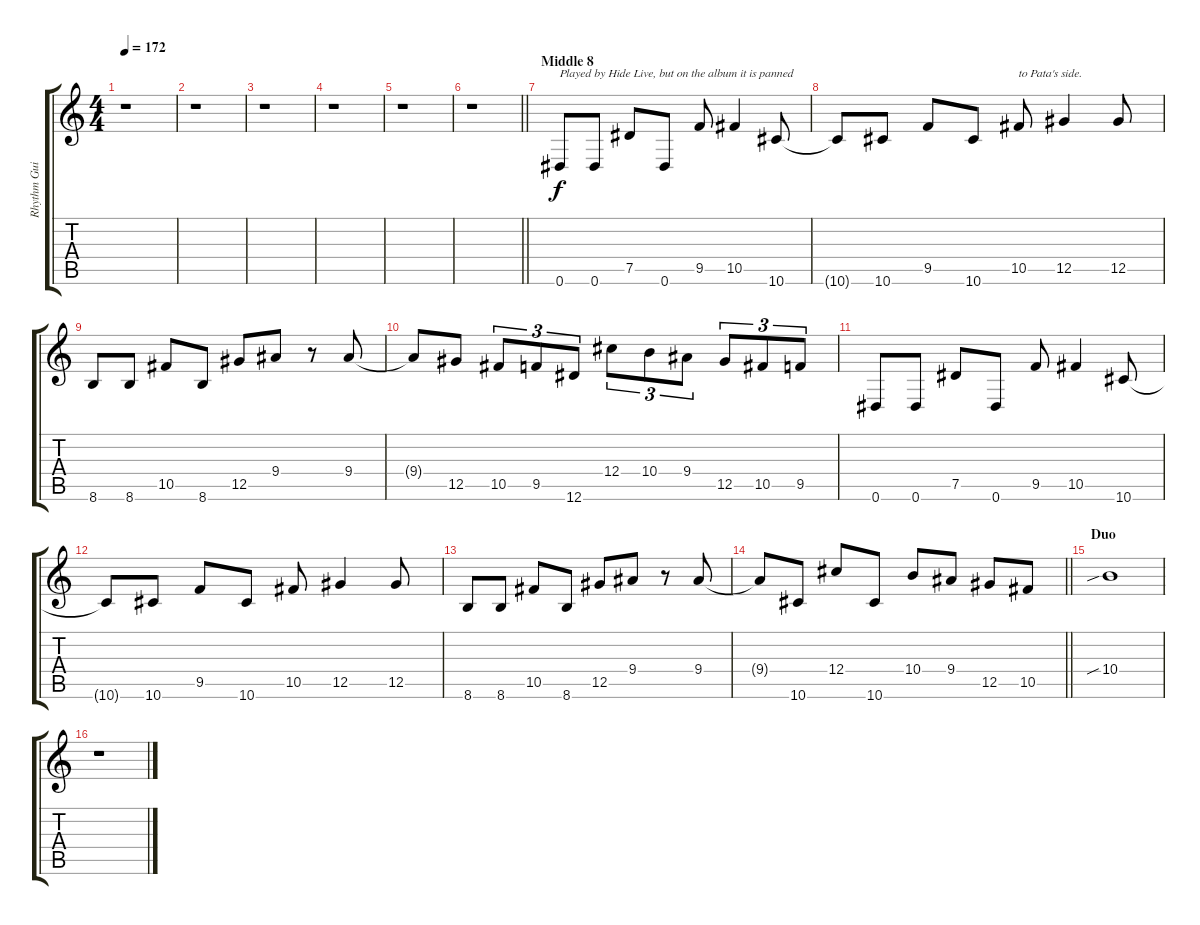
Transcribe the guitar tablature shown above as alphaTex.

\track ("Rhythm Guitar 2: Pata " "Rhythm Gui") {instrument distortionguitar}
\staff {score tabs}
\tuning (Eb4 Bb3 Gb3 Db3 Ab2 Eb2) {hide}
\ts (4 4)
\tempo 172
\clef g2
\ks c
r.1{dy f} |
r.1 |
r.1 |
r.1 |
r.1 |
\barLineRight lightlight
r.1 |
\section ("" "Middle 8")
0.6.8{txt "Played by Hide Live, but on the album it is panned" volume 13} 0.6.8 7.5.8 0.6.8 9.5.8 10.5.4 10.6.8 |
10.6{t}.8 10.6.8 9.5.8 10.6.8 10.5.8{txt "to Pata's side."} 12.5.4 12.5.8 |
8.6.8 8.6.8 10.5.8 8.6.8 12.5.8 9.4.8 r.8 9.4.8 |
9.4{t}.8 12.5.8 10.5.8{tu (3 2)} 9.5.8{tu (3 2)} 12.6.8{tu (3 2)} 12.4.8{tu (3 2)} 10.4.8{tu (3 2)} 9.4.8{tu (3 2)} 12.5.8{tu (3 2)} 10.5.8{tu (3 2)} 9.5.8{tu (3 2)} |
0.6.8 0.6.8 7.5.8 0.6.8 9.5.8 10.5.4 10.6.8 |
10.6{t}.8 10.6.8 9.5.8 10.6.8 10.5.8 12.5.4 12.5.8 |
8.6.8 8.6.8 10.5.8 8.6.8 12.5.8 9.4.8 r.8 9.4.8 |
\barLineRight lightlight
9.4{t}.8 10.6.8 12.4.8 10.6.8 10.4.8 9.4.8 12.5.8 10.5.8 |
\section ("" "Duo")
10.4{sib}.1{volume 0} |
r.1
